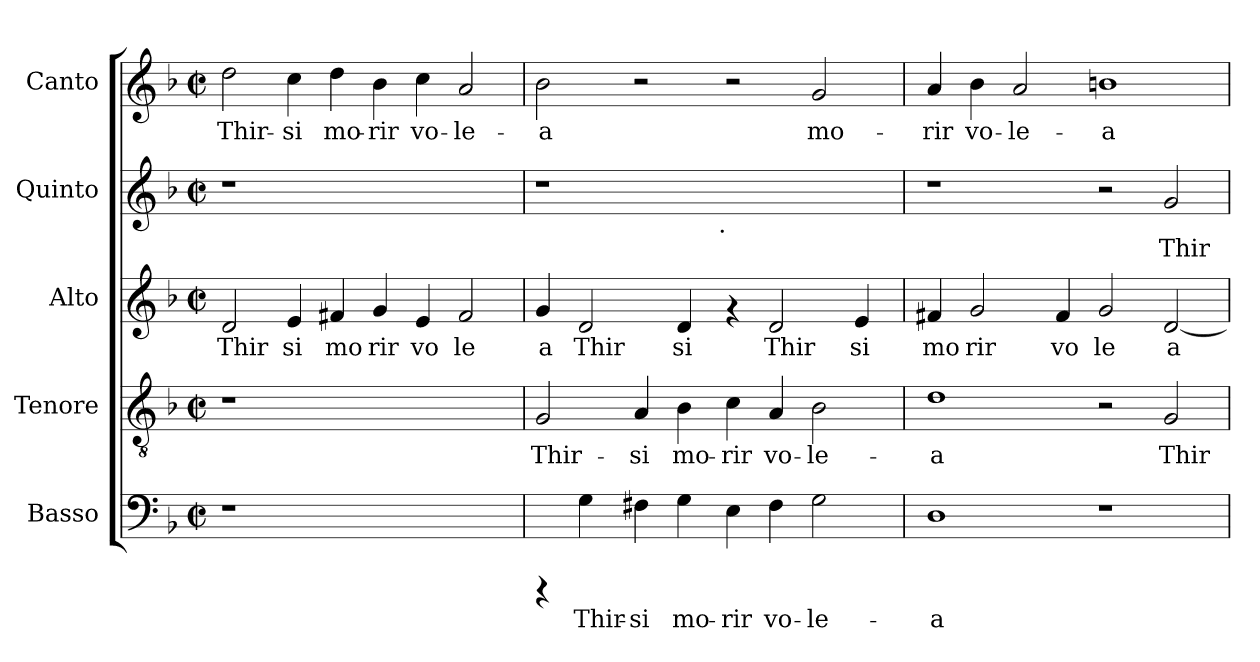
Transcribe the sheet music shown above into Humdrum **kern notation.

**kern	**text	**kern	**text	**kern	**text	**kern	**text	**kern	**text
*part5	*part5	*part4	*part4	*part3	*part3	*part2	*part2	*part1	*part1
*staff5	*staff5	*staff4	*staff4	*staff3	*staff3	*staff2	*staff2	*staff1	*staff1
*I"Basso	*	*I"Tenore	*	*I"Alto	*	*I"Quinto	*	*I"Canto	*
!!LO:PB:g=z
*stria5	*	*stria5	*	*stria5	*	*stria5	*	*stria5	*
*clefF4	*	*clefGv2	*	*clefG2	*	*clefG2	*	*clefG2	*
*k[b-]	*	*k[b-]	*	*k[b-]	*	*k[b-]	*	*k[b-]	*
*F:	*	*F:	*	*F:	*	*F:	*	*F:	*
*M2/2	*	*M2/2	*	*M2/2	*	*M2/2	*	*M2/2	*
*met(c|)	*	*met(c|)	*	*met(c|)	*	*met(c|)	*	*met(c|)	*
=1	=1	=1	=1	=1	=1	=1	=1	=1	=1
!	!	!	!	!	!LO:LY:b:cj	!	!	!	!LO:LY:b:cj
1r	.	1r	.	2d/	Thir	1r	.	2dd\	Thir-
!	!	!	!	!	!LO:LY:b:cj	!	!	!	!LO:LY:b:cj
.	.	.	.	4e/	si	.	.	4cc\	-si
!	!	!	!	!	!LO:LY:b:cj	!	!	!	!LO:LY:b:cj
.	.	.	.	4f#X/	mo	.	.	4dd\	mo-
!	!	!	!	!	!LO:LY:b:cj	!	!	!	!LO:LY:b:cj
1ryy	.	1ryy	.	4g/	rir	1ryy	.	4b-\	-rir
!	!	!	!	!	!LO:LY:b:cj	!	!	!	!LO:LY:b:cj
.	.	.	.	4e/	vo	.	.	4cc\	vo-
!	!	!	!	!	!LO:LY:b:cj	!	!	!	!LO:LY:b:cj
.	.	.	.	2f#/	le	.	.	2a/	-le-
=2	=2	=2	=2	=2	=2	=2	=2	=2	=2
!	!	!	!LO:LY:b:cj	!	!LO:LY:b:cj	!	!	!	!LO:LY:b:cj
*	*	*	*	*	*	*^	*	*	*
4rCCC	.	2G/	Thir-	4g/	a	1r	2ryy	.	2b-\	-a
!	!LO:LY:b:cj	!	!	!	!LO:LY:b:cj	!	!	!	!	!
4G\	Thir-	.	.	2d/	Thir	.	.	.	.	.
!	!LO:LY:b:cj	!	!LO:LY:b:cj	!	!	!	!	!	!	!
4F#X\	-si	4A/	-si	.	.	.	4ryy	.	2r	.
!	!LO:LY:b:cj	!	!LO:LY:b:cj	!	!LO:LY:b:cj	!	!	!	!	!
4G\	mo-	4B-\	mo-	4d/	si	.	8...ryy	.	.	.
!	!	!	!	!	!	!	!LO:TX:b:t=.	!	!	!
.	.	.	.	.	.	.	1ryy	.	.	.
!	!LO:LY:b:cj	!	!LO:LY:b:cj	!	!	!	!	!	!	!
4E\	-rir	4c\	-rir	4rf	.	1ryy	.	.	2r	.
!	!LO:LY:b:cj	!	!LO:LY:b:cj	!	!LO:LY:b:cj	!	!	!	!	!
4F#\	vo-	4A/	vo-	2d/	Thir	.	.	.	.	.
!	!LO:LY:b:cj	!	!LO:LY:b:cj	!	!	!	!	!	!	!LO:LY:b:cj
2G\	-le-	2B-\	-le-	.	.	.	.	.	2g/	mo-
!	!	!	!	!	!LO:LY:b:cj	!	!	!	!	!
.	.	.	.	4e/	si	.	.	.	.	.
.	.	.	.	.	.	.	64ryy	.	.	.
=3	=3	=3	=3	=3	=3	=3	=3	=3	=3	=3
!	!LO:LY:b:cj	!	!LO:LY:b:cj	!	!LO:LY:b:cj	!	!	!	!	!LO:LY:b:cj
*	*	*	*	*	*	*v	*v	*	*	*
1D	-a	1d	-a	4f#X/	mo	1r	.	4a/	-rir
!	!	!	!	!	!LO:LY:b:cj	!	!	!	!LO:LY:b:cj
.	.	.	.	2g/	rir	.	.	4b-\	vo-
!	!	!	!	!	!	!	!	!	!LO:LY:b:cj
.	.	.	.	.	.	.	.	2a/	-le-
!	!	!	!	!	!LO:LY:b:cj	!	!	!	!
.	.	.	.	4f#/	vo	.	.	.	.
!	!	!	!	!	!LO:LY:b:cj	!	!	!	!LO:LY:b:cj
1r	.	2r	.	2g/	le	2r	.	1bn	-a
!	!	!	!LO:LY:b:cj	!	!LO:LY:b:cj	!	!LO:LY:b:cj	!	!
.	.	2G/	Thir-	[<2d/	a	2g/	Thir-	.	.
=	=	=	=	=	=	=	=	=	=
*-	*-	*-	*-	*-	*-	*-	*-	*-	*-
